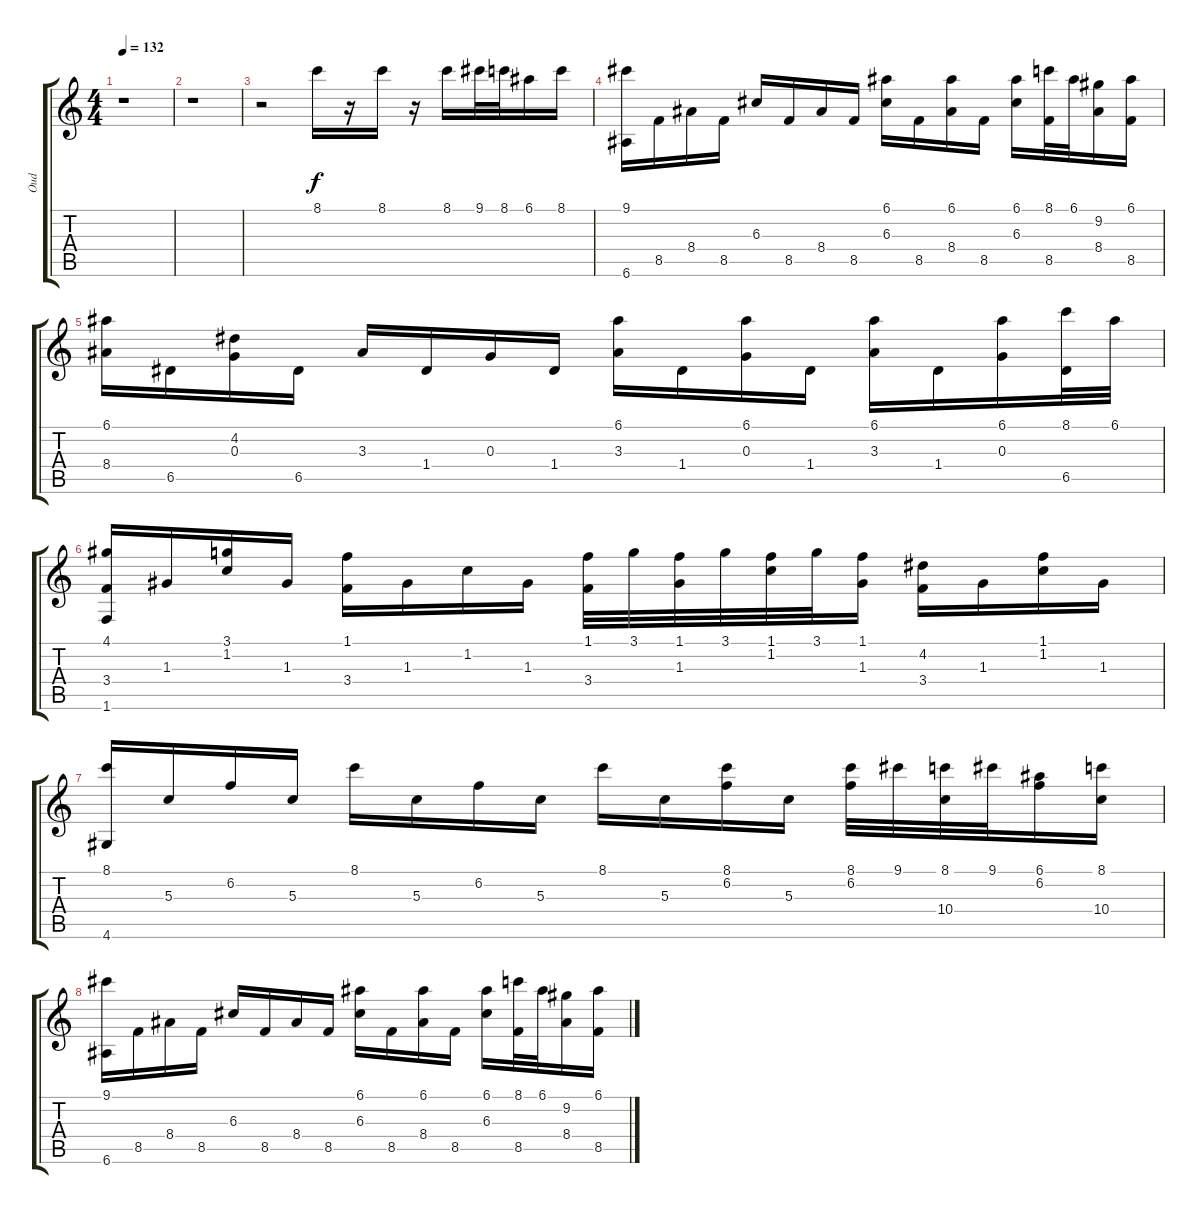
\track ("Oud" "Oud") {instrument banjo}
\staff {score tabs}
\tuning (E4 B3 G3 D3 A2 E2) {hide}
\displaytranspose 12
\ts (4 4)
\tempo 132
\clef g2
\ks c
r.1{dy f} |
r.1 |
r.2 8.1.16 r.16 8.1.16 r.16 8.1.16 9.1.32 8.1.32 6.1.16 8.1.16 |
(9.1 6.6).16 8.5.16 8.4.16 8.5.16 6.3.16 8.5.16 8.4.16 8.5.16 (6.1 6.3).16 8.5.16 (6.1 8.4).16 8.5.16 (6.1 6.3).16 (8.1 8.5).32 6.1.32 (9.2 8.4).16 (6.1 8.5).16 |
(6.1 8.4).16 6.5.16 (4.2 0.3).16 6.5.16 3.3.16 1.4.16 0.3.16 1.4.16 (6.1 3.3).16 1.4.16 (6.1 0.3).16 1.4.16 (6.1 3.3).16 1.4.16 (6.1 0.3).16 (8.1 6.5).32 6.1.32 |
(4.1 3.4 1.6).16 1.3.16 (3.1 1.2).16 1.3.16 (1.1 3.4).16 1.3.16 1.2.16 1.3.16 (1.1 3.4).32 3.1.32 (1.1 1.3).32 3.1.32 (1.1 1.2).32 3.1.32 (1.1 1.3).16 (4.2 3.4).16 1.3.16 (1.1 1.2).16 1.3.16 |
(8.1 4.6).16 5.3.16 6.2.16 5.3.16 8.1.16 5.3.16 6.2.16 5.3.16 8.1.16 5.3.16 (8.1 6.2).16 5.3.16 (8.1 6.2).32 9.1.32 (8.1 10.4).32 9.1.32 (6.1 6.2).16 (8.1 10.4).16 |
(9.1 6.6).16 8.5.16 8.4.16 8.5.16 6.3.16 8.5.16 8.4.16 8.5.16 (6.1 6.3).16 8.5.16 (6.1 8.4).16 8.5.16 (6.1 6.3).16 (8.1 8.5).32 6.1.32 (9.2 8.4).16 (6.1 8.5).16
